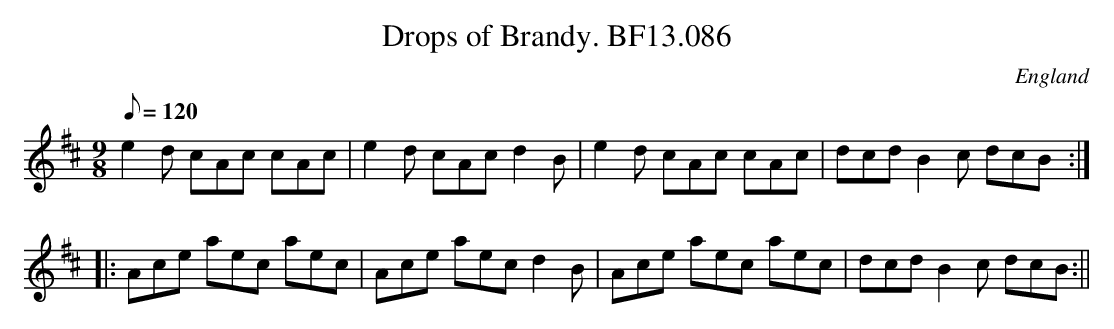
X:1
T:Drops of Brandy. BF13.086
M:9/8
L:1/8
Q:120
O:England
K:D major
e2d cAc cAc|e2d cAc d2B|e2d cAc cAc|dcd B2c dcB:|!
|:Ace aec aec|Ace aec d2B|Ace aec aec|dcd B2 c dcB:||
